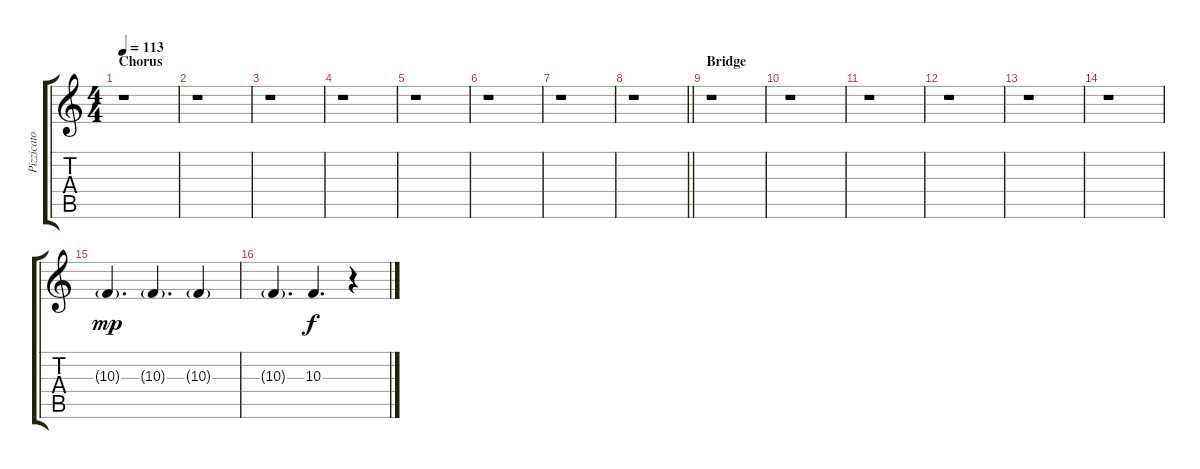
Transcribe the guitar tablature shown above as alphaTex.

\track ("Pizzicato" "Pizzicato") {instrument pizzicatostrings}
\staff {score tabs}
\tuning (E4 B3 G3 D3 A2 E2) {hide}
\ts (4 4)
\section ("" "Chorus")
\tempo 113
\clef g2
\ks c
r.1{dy mp} |
r.1 |
r.1 |
r.1 |
r.1 |
r.1 |
r.1 |
\barLineRight lightlight
r.1 |
\section ("" "Bridge")
r.1 |
r.1 |
r.1 |
r.1 |
r.1 |
r.1 |
10.3{g}.4{d} 10.3{g}.4{d} 10.3{g}.4 |
10.3{g}.4{d} 10.3.4{d dy f} r.4
